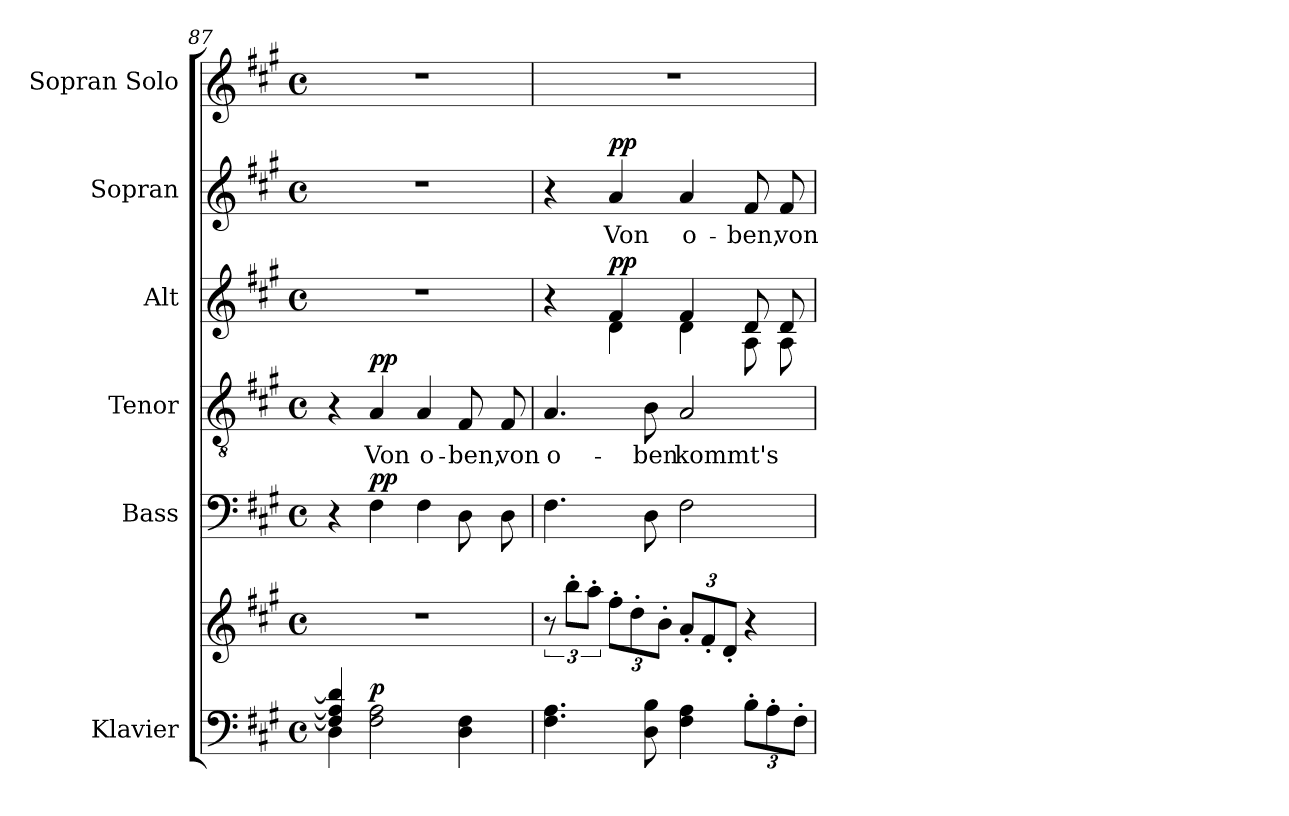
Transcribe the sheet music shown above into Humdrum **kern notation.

**kern	**kern	**dynam	**kern	**dynam	**kern	**text	**dynam	**kern	**dynam	**kern	**text	**dynam	**kern
*part6	*part6	*part6	*part5	*part5	*part4	*part4	*part4	*part3	*part3	*part2	*part2	*part2	*part1
*staff7	*staff6	*staff6/7	*staff5	*staff5	*staff4	*staff4	*staff4	*staff3	*staff3	*staff2	*staff2	*staff2	*staff1
*I"Klavier	*	*	*I"Bass	*	*I"Tenor	*	*	*I"Alt	*	*I"Sopran	*	*	*I"Sopran Solo
*	*	*	*I'B	*	*I'T	*	*	*I'A	*	*I'S	*	*	*
*clefF4	*clefG2	*	*clefF4	*	*clefGv2	*	*	*clefG2	*	*clefG2	*	*	*clefG2
*k[f#c#g#]	*k[f#c#g#]	*	*k[f#c#g#]	*	*k[f#c#g#]	*	*	*k[f#c#g#]	*	*k[f#c#g#]	*	*	*k[f#c#g#]
*M4/4	*M4/4	*	*M4/4	*	*M4/4	*	*	*M4/4	*	*M4/4	*	*	*M4/4
*met(c)	*met(c)	*	*met(c)	*	*met(c)	*	*	*met(c)	*	*met(c)	*	*	*met(c)
=87	=87	=87	=87	=87	=87	=87	=87	=87	=87	=87	=87	=87	=87
*^	*	*	*	*	*	*	*	*	*	*	*	*	*
4F#/] 4A/] 4d/]	4D\	1r	.	4r	.	4r	.	.	1r	.	1r	.	.	1r
!	!	!	!LO:DY:a=2	!	!LO:DY:a	!	!LO:LY:b	!LO:DY:a	!	!	!	!	!	!
2F#\ 2A\	2.ryy	.	p	4F#\	pp	4A/	Von	pp	.	.	.	.	.	.
!	!	!	!	!	!	!	!LO:LY:b	!	!	!	!	!	!	!
.	.	.	.	4F#\	.	4A/	o-	.	.	.	.	.	.	.
!	!	!	!	!	!	!	!LO:LY:b	!	!	!	!	!	!	!
4D\ 4F#\	.	.	.	8D\	.	8F#/	-ben,	.	.	.	.	.	.	.
!	!	!	!	!	!	!	!LO:LY:b	!	!	!	!	!	!	!
.	.	.	.	8D\	.	8F#/	von	.	.	.	.	.	.	.
*v	*v	*	*	*	*	*	*	*	*	*	*	*	*	*
!!LO:PB:g=z
=88	=88	=88	=88	=88	=88	=88	=88	=88	=88	=88	=88	=88	=88
!	!	!	!	!	!	!LO:LY:b	!	!	!	!	!	!	!
*	*	*	*	*	*	*	*	*^	*	*	*	*	*
4.F#\ 4.A\	12r	.	4.F#\	.	4.A/	o-	.	4r	4ryy	.	4r	.	.	1r
.	12bb'\L	.	.	.	.	.	.	.	.	.	.	.	.	.
.	12aa'\J	.	.	.	.	.	.	.	.	.	.	.	.	.
*	*Xbrackettup	*	*	*	*	*	*	*	*	*	*	*	*	*
!	!	!	!	!	!	!	!	!	!	!LO:DY:a	!	!LO:LY:b	!LO:DY:a	!
.	12ff#'\L	.	.	.	.	.	.	4f#/	4d\	pp	4a/	Von	pp	.
.	12dd'\	.	.	.	.	.	.	.	.	.	.	.	.	.
!	!	!	!	!	!	!LO:LY:b	!	!	!	!	!	!	!	!
8D\ 8B\	.	.	8D\	.	8B\	-ben	.	.	.	.	.	.	.	.
.	12b'\J	.	.	.	.	.	.	.	.	.	.	.	.	.
!	!	!	!	!	!	!LO:LY:b	!	!	!	!	!	!LO:LY:b	!	!
4F#\ 4A\	12a'/L	.	2F#\	.	2A/	kommt's	.	4f#/	4d\	.	4a/	o-	.	.
.	12f#'/	.	.	.	.	.	.	.	.	.	.	.	.	.
.	12d'/J	.	.	.	.	.	.	.	.	.	.	.	.	.
*Xbrackettup	*	*	*	*	*	*	*	*	*	*	*	*	*	*
!	!	!	!	!	!	!	!	!	!	!	!	!LO:LY:b	!	!
12B'\L	4r	.	.	.	.	.	.	8d/	8A\	.	8f#/	-ben,	.	.
12A'\	.	.	.	.	.	.	.	.	.	.	.	.	.	.
!	!	!	!	!	!	!	!	!	!	!	!	!LO:LY:b	!	!
.	.	.	.	.	.	.	.	8d/	8A\	.	8f#/	von	.	.
12F#'\J	.	.	.	.	.	.	.	.	.	.	.	.	.	.
*	*	*	*	*	*	*	*	*v	*v	*	*	*	*	*
=	=	=	=	=	=	=	=	=	=	=	=	=	=
*-	*-	*-	*-	*-	*-	*-	*-	*-	*-	*-	*-	*-	*-
